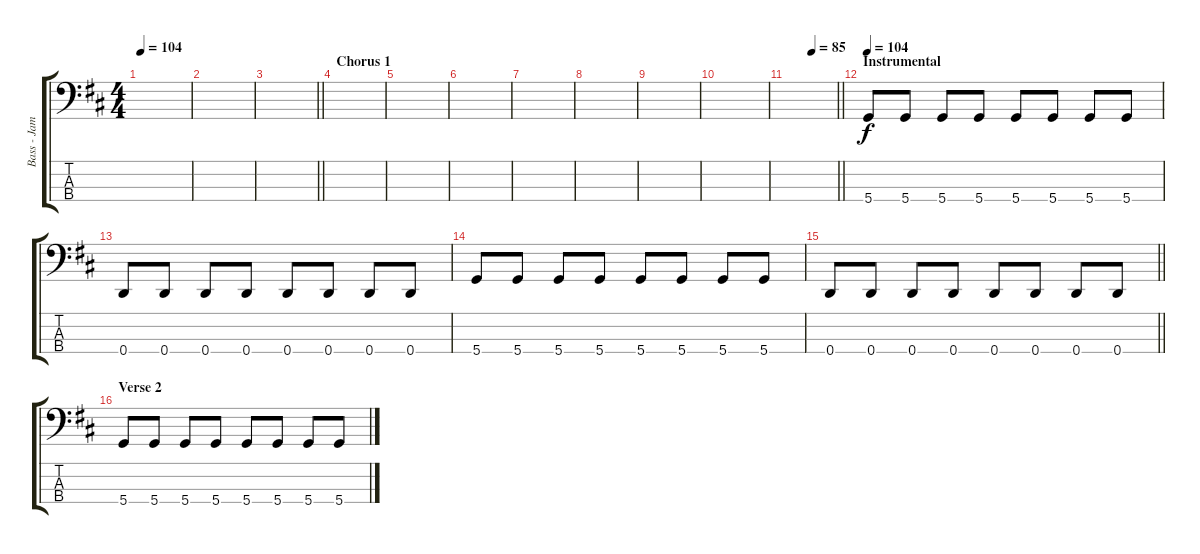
\track ("Bass - James Johnston" "Bass - Jam") {instrument electricbassfinger}
\staff {score tabs}
\tuning (G2 D2 A1 D1) {hide}
\ts (4 4)
\tempo 104
\clef f4
\ks d
|
|
\barLineRight lightlight
|
\section ("" "Chorus 1")
|
|
|
|
|
|
|
\tempo (85 0.5)
\barLineRight lightlight
|
\section ("" "Instrumental")
\tempo 104
5.4.8 5.4.8 5.4.8 5.4.8 5.4.8 5.4.8 5.4.8 5.4.8 |
0.4.8 0.4.8 0.4.8 0.4.8 0.4.8 0.4.8 0.4.8 0.4.8 |
5.4.8 5.4.8 5.4.8 5.4.8 5.4.8 5.4.8 5.4.8 5.4.8 |
\barLineRight lightlight
0.4.8 0.4.8 0.4.8 0.4.8 0.4.8 0.4.8 0.4.8 0.4.8 |
\section ("" "Verse 2")
5.4.8 5.4.8 5.4.8 5.4.8 5.4.8 5.4.8 5.4.8 5.4.8
